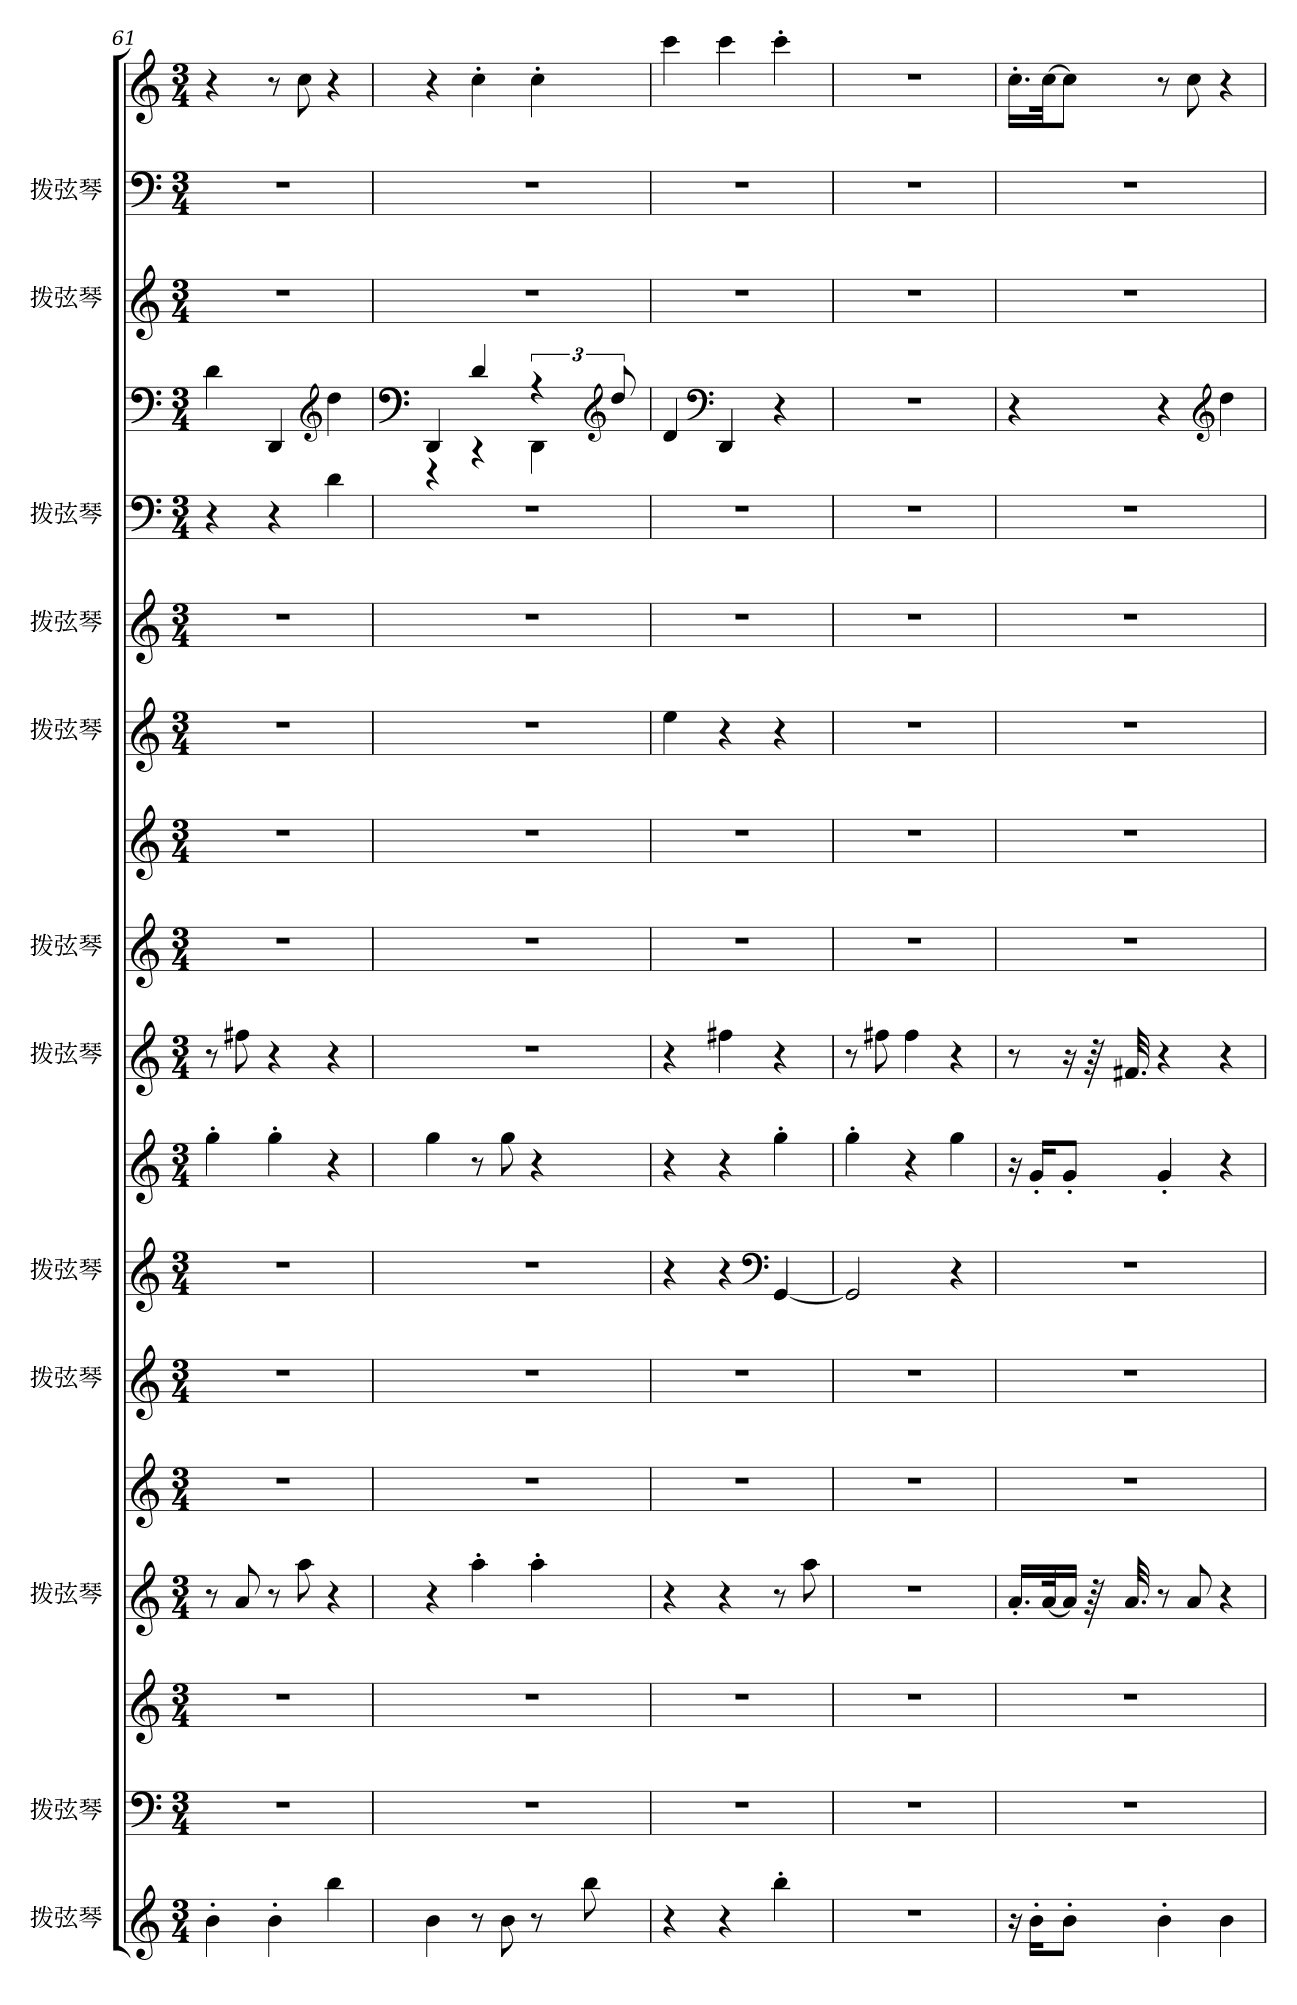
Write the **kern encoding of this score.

**kern	**kern	**kern	**kern	**kern	**kern	**kern	**kern	**kern	**kern	**kern	**kern	**kern	**kern	**kern	**kern	**kern	**kern
*part12	*part11	*part11	*part10	*part10	*part9	*part8	*part8	*part7	*part6	*part6	*part5	*part4	*part3	*part3	*part2	*part1	*part1
*staff18	*staff17	*staff16	*staff15	*staff14	*staff13	*staff12	*staff11	*staff10	*staff9	*staff8	*staff7	*staff6	*staff5	*staff4	*staff3	*staff2	*staff1
*I"拨弦琴	*I"拨弦琴	*	*I"拨弦琴	*	*I"拨弦琴	*I"拨弦琴	*	*I"拨弦琴	*I"拨弦琴	*	*I"拨弦琴	*I"拨弦琴	*I"拨弦琴	*	*I"拨弦琴	*I"拨弦琴	*
!!LO:PB:g=z
*clefG2	*clefF4	*clefG2	*clefG2	*clefG2	*clefG2	*clefG2	*clefG2	*clefG2	*clefG2	*clefG2	*clefG2	*clefG2	*clefF4	*clefF4	*clefG2	*clefF4	*clefG2
*k[]	*k[]	*k[]	*k[]	*k[]	*k[]	*k[]	*k[]	*k[]	*k[]	*k[]	*k[]	*k[]	*k[]	*k[]	*k[]	*k[]	*k[]
*M3/4	*M3/4	*M3/4	*M3/4	*M3/4	*M3/4	*M3/4	*M3/4	*M3/4	*M3/4	*M3/4	*M3/4	*M3/4	*M3/4	*M3/4	*M3/4	*M3/4	*M3/4
=61	=61	=61	=61	=61	=61	=61	=61	=61	=61	=61	=61	=61	=61	=61	=61	=61	=61
4b'\	2.r	2.r	8r	2.r	2.r	2.r	4gg'\	8r	2.r	2.r	2.r	2.r	4r	4d\	2.r	2.r	4r
.	.	.	8a/	.	.	.	.	8ff#X\	.	.	.	.	.	.	.	.	.
4b'\	.	.	8r	.	.	.	4gg'\	4r	.	.	.	.	4r	4DD/	.	.	8r
.	.	.	8aa\	.	.	.	.	.	.	.	.	.	.	.	.	.	8cc\
*	*	*	*	*	*	*	*	*	*	*	*	*	*	*clefG2	*	*	*
4bb\	.	.	4r	.	.	.	4r	4r	.	.	.	.	4d\	4dd\	.	.	4r
=62	=62	=62	=62	=62	=62	=62	=62	=62	=62	=62	=62	=62	=62	=62	=62	=62	=62
*	*	*	*	*	*	*	*	*	*	*	*	*	*	*clefF4	*	*	*
*	*	*	*	*	*	*	*	*	*	*	*	*	*	*^	*	*	*
4b\	2.r	2.r	4r	2.r	2.r	2.r	4gg\	2.r	2.r	2.r	2.r	2.r	2.r	4DD/	4r	2.r	2.r	4r
8r	.	.	4aa'\	.	.	.	8r	.	.	.	.	.	.	4d/	4r	.	.	4cc'\
8b\	.	.	.	.	.	.	8gg\	.	.	.	.	.	.	.	.	.	.	.
8r	.	.	4aa'\	.	.	.	4r	.	.	.	.	.	.	6r	4DD\	.	.	4cc'\
8bb\	.	.	.	.	.	.	.	.	.	.	.	.	.	.	.	.	.	.
*	*	*	*	*	*	*	*	*	*	*	*	*	*	*clefG2	*	*	*	*
.	.	.	.	.	.	.	.	.	.	.	.	.	.	12dd/	.	.	.	.
*	*	*	*	*	*	*	*	*	*	*	*	*	*	*v	*v	*	*	*
=63	=63	=63	=63	=63	=63	=63	=63	=63	=63	=63	=63	=63	=63	=63	=63	=63	=63
4r	2.r	2.r	4r	2.r	2.r	4r	4r	4r	2.r	2.r	4ee\	2.r	2.r	4d/	2.r	2.r	4ccc\
*	*	*	*	*	*	*	*	*	*	*	*	*	*	*clefF4	*	*	*
4r	.	.	4r	.	.	4r	4r	4ff#X\	.	.	4r	.	.	4DD/	.	.	4ccc\
*	*	*	*	*	*	*clefF4	*	*	*	*	*	*	*	*	*	*	*
4bb'\	.	.	8r	.	.	[4GG/	4gg'\	4r	.	.	4r	.	.	4r	.	.	4ccc'\
.	.	.	8aa\	.	.	.	.	.	.	.	.	.	.	.	.	.	.
=64	=64	=64	=64	=64	=64	=64	=64	=64	=64	=64	=64	=64	=64	=64	=64	=64	=64
2.r	2.r	2.r	2.r	2.r	2.r	2GG/]	4gg'\	8r	2.r	2.r	2.r	2.r	2.r	2.r	2.r	2.r	2.r
.	.	.	.	.	.	.	.	8ff#X\	.	.	.	.	.	.	.	.	.
.	.	.	.	.	.	.	4r	4ff#\	.	.	.	.	.	.	.	.	.
.	.	.	.	.	.	4r	4gg\	4r	.	.	.	.	.	.	.	.	.
=65	=65	=65	=65	=65	=65	=65	=65	=65	=65	=65	=65	=65	=65	=65	=65	=65	=65
16r	2.r	2.r	16.a'/LL	2.r	2.r	2.r	16r	8r	2.r	2.r	2.r	2.r	2.r	4r	2.r	2.r	16.cc'\LL
16b'\KL	.	.	.	.	.	.	16g'/KL	.	.	.	.	.	.	.	.	.	.
.	.	.	[32a/K	.	.	.	.	.	.	.	.	.	.	.	.	.	[32cc\JK
8b'\J	.	.	16a/JJ]	.	.	.	8g'/J	16r	.	.	.	.	.	.	.	.	8cc\J]
.	.	.	64r	.	.	.	.	64r	.	.	.	.	.	.	.	.	.
.	.	.	32.a/	.	.	.	.	32.f#X/	.	.	.	.	.	.	.	.	.
4b'\	.	.	8r	.	.	.	4g'/	4r	.	.	.	.	.	4r	.	.	8r
.	.	.	8a/	.	.	.	.	.	.	.	.	.	.	.	.	.	8cc\
*	*	*	*	*	*	*	*	*	*	*	*	*	*	*clefG2	*	*	*
4b\	.	.	4r	.	.	.	4r	4r	.	.	.	.	.	4dd\	.	.	4r
=	=	=	=	=	=	=	=	=	=	=	=	=	=	=	=	=	=
*-	*-	*-	*-	*-	*-	*-	*-	*-	*-	*-	*-	*-	*-	*-	*-	*-	*-
